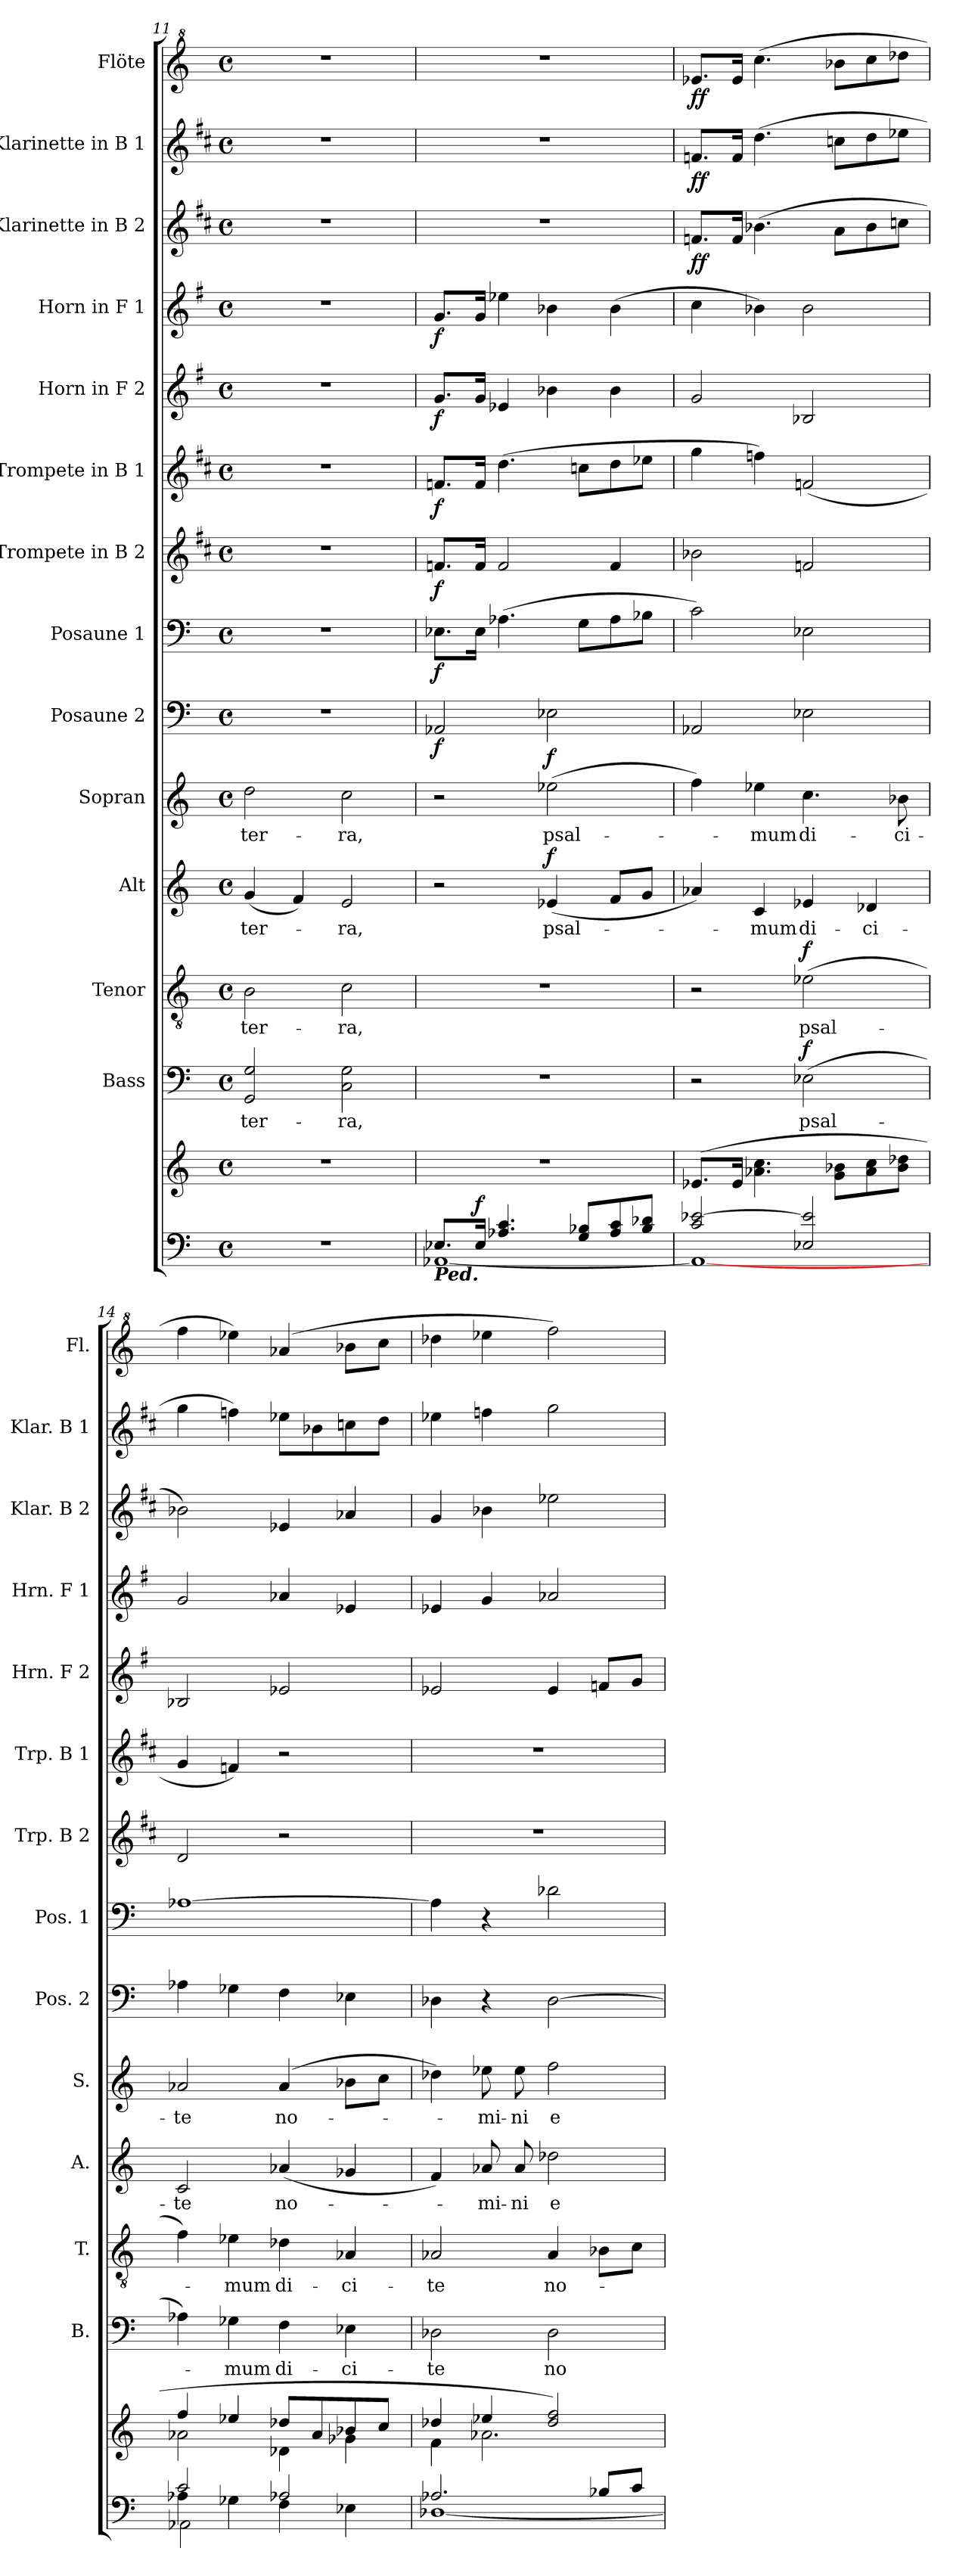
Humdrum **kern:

**kern	**kern	**dynam	**kern	**text	**dynam	**kern	**text	**dynam	**kern	**text	**dynam	**kern	**text	**dynam	**kern	**dynam	**kern	**dynam	**kern	**dynam	**kern	**dynam	**kern	**dynam	**kern	**dynam	**kern	**dynam	**kern	**dynam	**kern	**dynam
*part14	*part14	*part14	*part13	*part13	*part13	*part12	*part12	*part12	*part11	*part11	*part11	*part10	*part10	*part10	*part9	*part9	*part8	*part8	*part7	*part7	*part6	*part6	*part5	*part5	*part4	*part4	*part3	*part3	*part2	*part2	*part1	*part1
*staff15	*staff14	*staff14/15	*staff13	*staff13	*staff13	*staff12	*staff12	*staff12	*staff11	*staff11	*staff11	*staff10	*staff10	*staff10	*staff9	*staff9	*staff8	*staff8	*staff7	*staff7	*staff6	*staff6	*staff5	*staff5	*staff4	*staff4	*staff3	*staff3	*staff2	*staff2	*staff1	*staff1
*	*	*	*I"Bass	*	*	*I"Tenor	*	*	*I"Alt	*	*	*I"Sopran	*	*	*I"Posaune 2	*	*I"Posaune 1	*	*I"Trompete in B 2	*	*I"Trompete in B 1	*	*I"Horn in F 2	*	*I"Horn in F 1	*	*I"Klarinette in B 2	*	*I"Klarinette in B 1	*	*I"Flöte	*
*	*	*	*I'B.	*	*	*I'T.	*	*	*I'A.	*	*	*I'S.	*	*	*I'Pos. 2	*	*I'Pos. 1	*	*I'Trp. B 2	*	*I'Trp. B 1	*	*I'Hrn. F 2	*	*I'Hrn. F 1	*	*I'Klar. B 2	*	*I'Klar. B 1	*	*I'Fl.	*
*clefF4	*clefG2	*	*clefF4	*	*	*clefGv2	*	*	*clefG2	*	*	*clefG2	*	*	*clefF4	*	*clefF4	*	*clefG2	*	*clefG2	*	*clefG2	*	*clefG2	*	*clefG2	*	*clefG2	*	*clefG^2	*
*	*	*	*	*	*	*	*	*	*	*	*	*	*	*	*	*	*	*	*ITrd1c2	*	*ITrd1c2	*	*ITrd4c7	*	*ITrd4c7	*	*ITrd1c2	*	*ITrd1c2	*	*	*
*k[]	*k[]	*	*k[]	*	*	*k[]	*	*	*k[]	*	*	*k[]	*	*	*k[]	*	*k[]	*	*k[]	*	*k[]	*	*k[]	*	*k[]	*	*k[]	*	*k[]	*	*k[]	*
*C:	*C:	*	*C:	*	*	*C:	*	*	*C:	*	*	*C:	*	*	*C:	*	*C:	*	*C:	*	*C:	*	*C:	*	*C:	*	*C:	*	*C:	*	*C:	*
*M4/4	*M4/4	*	*M4/4	*	*	*M4/4	*	*	*M4/4	*	*	*M4/4	*	*	*M4/4	*	*M4/4	*	*M4/4	*	*M4/4	*	*M4/4	*	*M4/4	*	*M4/4	*	*M4/4	*	*M4/4	*
*met(c)	*met(c)	*	*met(c)	*	*	*met(c)	*	*	*met(c)	*	*	*met(c)	*	*	*met(c)	*	*met(c)	*	*met(c)	*	*met(c)	*	*met(c)	*	*met(c)	*	*met(c)	*	*met(c)	*	*met(c)	*
=11	=11	=11	=11	=11	=11	=11	=11	=11	=11	=11	=11	=11	=11	=11	=11	=11	=11	=11	=11	=11	=11	=11	=11	=11	=11	=11	=11	=11	=11	=11	=11	=11
!	!	!	!	!LO:LY:b	!	!	!LO:LY:b	!	!	!LO:LY:b	!	!	!LO:LY:b	!	!	!	!	!	!	!	!	!	!	!	!	!	!	!	!	!	!	!
1r	1r	.	2GG/ 2G/	ter-	.	2B\	ter-	.	(<4g/	ter-	.	2dd\	ter-	.	1r	.	1r	.	1r	.	1r	.	1r	.	1r	.	1r	.	1r	.	1r	.
.	.	.	.	.	.	.	.	.	4f/)	.	.	.	.	.	.	.	.	.	.	.	.	.	.	.	.	.	.	.	.	.	.	.
!	!	!	!	!LO:LY:b	!	!	!LO:LY:b	!	!	!LO:LY:b	!	!	!LO:LY:b	!	!	!	!	!	!	!	!	!	!	!	!	!	!	!	!	!	!	!
.	.	.	2C\ 2G\	-ra,	.	2c\	-ra,	.	2e/	-ra,	.	2cc\	-ra,	.	.	.	.	.	.	.	.	.	.	.	.	.	.	.	.	.	.	.
=12	=12	=12	=12	=12	=12	=12	=12	=12	=12	=12	=12	=12	=12	=12	=12	=12	=12	=12	=12	=12	=12	=12	=12	=12	=12	=12	=12	=12	=12	=12	=12	=12
*^	*	*	*	*	*	*	*	*	*	*	*	*	*	*	*	*	*	*	*	*	*	*	*	*	*	*	*	*	*	*	*	*
!LO:TX:b:Bi:t=Ped.	!	!	!	!	!	!	!	!	!	!	!	!	!	!	!	!	!	!	!	!	!	!	!	!	!	!	!	!	!	!	!	!	!
!	!	!	!	!	!	!	!	!	!	!	!	!	!	!	!	!	!LO:DY:b	!	!LO:DY:b	!	!LO:DY:b	!	!LO:DY:b	!	!LO:DY:b	!	!LO:DY:b	!	!	!	!	!	!
8.E-X/L	[<1AA-X	1r	.	1r	.	.	1r	.	.	2r	.	.	2r	.	.	2AA-X/	f	8.E-X\L	f	8.e-X/L	f	8.e-X/L	f	8.c/L	f	8.c/L	f	1r	.	1r	.	1r	.
!	!	!	!LO:DY:a=2	!	!	!	!	!	!	!	!	!	!	!	!	!	!	!	!	!	!	!	!	!	!	!	!	!	!	!	!	!	!
16E-/Jk	.	.	f	.	.	.	.	.	.	.	.	.	.	.	.	.	.	16E-\Jk	.	16e-/Jk	.	16e-/Jk	.	16c/Jk	.	16c/Jk	.	.	.	.	.	.	.
4.A-X/ 4.c/	.	.	.	.	.	.	.	.	.	.	.	.	.	.	.	.	.	(>4.A-X\	.	2e-/	.	(>4.cc\	.	4A-X/	.	4a-X\	.	.	.	.	.	.	.
!	!	!	!	!	!	!	!	!	!	!	!LO:LY:b	!LO:DY:a	!	!LO:LY:b	!LO:DY:a	!	!	!	!	!	!	!	!	!	!	!	!	!	!	!	!	!	!
.	.	.	.	.	.	.	.	.	.	(<4e-X/	psal-	f	(>2ee-X\	psal-	f	2E-X\	.	.	.	.	.	.	.	4e-X\	.	4e-X\	.	.	.	.	.	.	.
8G/ 8B-X/L	.	.	.	.	.	.	.	.	.	.	.	.	.	.	.	.	.	8G\L	.	.	.	8b-X\L	.	.	.	.	.	.	.	.	.	.	.
8A-/ 8c/	.	.	.	.	.	.	.	.	.	8f/L	.	.	.	.	.	.	.	8A-\	.	4e-/	.	8cc\	.	4e-\	.	(>4e-\	.	.	.	.	.	.	.
8B-/ 8d-X/J	.	.	.	.	.	.	.	.	.	8g/J	.	.	.	.	.	.	.	8B-X\J	.	.	.	8dd-X\J	.	.	.	.	.	.	.	.	.	.	.
=13	=13	=13	=13	=13	=13	=13	=13	=13	=13	=13	=13	=13	=13	=13	=13	=13	=13	=13	=13	=13	=13	=13	=13	=13	=13	=13	=13	=13	=13	=13	=13	=13	=13
!	!	!	!	!	!	!	!	!	!	!	!	!	!	!	!	!	!	!	!	!	!	!	!	!	!	!	!	!	!LO:DY:b	!	!LO:DY:b	!	!LO:DY:b
2c/ [>2e-X/	1AA-_	(>8.e-X/L	.	2r	.	.	2r	.	.	4a-X/)	.	.	4ff\)	.	.	2AA-X/	.	2c\)	.	2a-X\	.	4ff\	.	2c/	.	4f\	.	8.e-X/L	ff	8.e-X/L	ff	8.ee-X/L	ff
.	.	16e-/Jk	.	.	.	.	.	.	.	.	.	.	.	.	.	.	.	.	.	.	.	.	.	.	.	.	.	16e-/Jk	.	16e-/Jk	.	16ee-/Jk	.
!	!	!	!	!	!	!	!	!	!	!	!LO:LY:b	!	!	!LO:LY:b	!	!	!	!	!	!	!	!	!	!	!	!	!	!	!	!	!	!	!
.	.	4.a-X\ 4.cc\	.	.	.	.	.	.	.	4c/	-mum	.	4ee-X\	-mum	.	.	.	.	.	.	.	4ee-X\)	.	.	.	4e-X\)	.	(>4.a-X\	.	(>4.cc\	.	(>4.ccc\	.
!	!	!	!	!	!LO:LY:b	!LO:DY:a	!	!LO:LY:b	!LO:DY:a	!	!LO:LY:b	!	!	!LO:LY:b	!	!	!	!	!	!	!	!	!	!	!	!	!	!	!	!	!	!	!
2E-X/ 2e-/]	.	.	.	(>2E-X\	psal-	f	(>2e-X\	psal-	f	4e-X/	di-	.	4.cc\	di-	.	2E-X\	.	2E-X\	.	2e-X/	.	(<2e-X/	.	2E-X/	.	2e-\	.	.	.	.	.	.	.
.	.	8g\ 8b-X\L	.	.	.	.	.	.	.	.	.	.	.	.	.	.	.	.	.	.	.	.	.	.	.	.	.	8g\L	.	8b-X\L	.	8bb-X\L	.
!	!	!	!	!	!	!	!	!	!	!	!LO:LY:b	!	!	!	!	!	!	!	!	!	!	!	!	!	!	!	!	!	!	!	!	!	!
.	.	8a-\ 8cc\	.	.	.	.	.	.	.	4d-X/	-ci-	.	.	.	.	.	.	.	.	.	.	.	.	.	.	.	.	8a-\	.	8cc\	.	8ccc\	.
!	!	!	!	!	!	!	!	!	!	!	!	!	!	!LO:LY:b	!	!	!	!	!	!	!	!	!	!	!	!	!	!	!	!	!	!	!
.	.	8b-\ 8dd-X\J	.	.	.	.	.	.	.	.	.	.	8b-X\	-ci-	.	.	.	.	.	.	.	.	.	.	.	.	.	8b-X\J	.	8dd-X\J	.	8ddd-X\J	.
=14	=14	=14	=14	=14	=14	=14	=14	=14	=14	=14	=14	=14	=14	=14	=14	=14	=14	=14	=14	=14	=14	=14	=14	=14	=14	=14	=14	=14	=14	=14	=14	=14	=14
*	*^	*^	*	*	*	*	*	*	*	*	*	*	*	*	*	*	*	*	*	*	*	*	*	*	*	*	*	*	*	*	*	*	*
!	!	!	!	!	!	!	!	!	!	!	!	!	!LO:LY:b	!	!	!LO:LY:b	!	!	!	!	!	!	!	!	!	!	!	!	!	!	!	!	!	!	!
2c/	4A-X\	2AA-\	4ff/	2a-X\	.	4A-X\)	.	.	4f\)	.	.	2c/	-te	.	2a-X/	-te	.	4A-X\	.	[1A-X	.	2c/	.	4f/	.	2E-X/	.	2c/	.	2a-X\)	.	4ff\	.	4fff\	.
!	!	!	!	!	!	!	!LO:LY:b	!	!	!LO:LY:b	!	!	!	!	!	!	!	!	!	!	!	!	!	!	!	!	!	!	!	!	!	!	!	!	!
.	4G-X\	.	4ee-X/	.	.	4G-X\	-mum	.	4e-X\	-mum	.	.	.	.	.	.	.	4G-X\	.	.	.	.	.	4e-X/)	.	.	.	.	.	.	.	4ee-X\)	.	4eee-X\)	.
!	!	!	!	!	!	!	!LO:LY:b	!	!	!LO:LY:b	!	!	!LO:LY:b	!	!	!LO:LY:b	!	!	!	!	!	!	!	!	!	!	!	!	!	!	!	!	!	!	!
2A-X/	4F\	2ryy	8dd-X/L	4d-X\	.	4F\	di-	.	4d-X\	di-	.	(<4a-X/	no-	.	(4a-/	no-	.	4F\	.	.	.	2r	.	2r	.	2A-X/	.	4d-X/	.	4d-X/	.	8dd-X\L	.	(4aa-X/	.
.	.	.	8a-/	.	.	.	.	.	.	.	.	.	.	.	.	.	.	.	.	.	.	.	.	.	.	.	.	.	.	.	.	8a-X\	.	.	.
!	!	!	!	!	!	!	!LO:LY:b	!	!	!LO:LY:b	!	!	!	!	!	!	!	!	!	!	!	!	!	!	!	!	!	!	!	!	!	!	!	!	!
.	4E-X\	.	8b-X/	4g-X\	.	4E-X\	-ci-	.	4A-X/	-ci-	.	4g-X/	.	.	8b-X\L	.	.	4E-X\	.	.	.	.	.	.	.	.	.	4A-X/	.	4g-X/	.	8b-X\	.	8bb-X\L	.
.	.	.	8cc/J	.	.	.	.	.	.	.	.	.	.	.	8cc\J	.	.	.	.	.	.	.	.	.	.	.	.	.	.	.	.	8cc\J	.	8ccc\J	.
*	*v	*v	*	*	*	*	*	*	*	*	*	*	*	*	*	*	*	*	*	*	*	*	*	*	*	*	*	*	*	*	*	*	*	*	*
!!LO:PB:g=z
=15	=15	=15	=15	=15	=15	=15	=15	=15	=15	=15	=15	=15	=15	=15	=15	=15	=15	=15	=15	=15	=15	=15	=15	=15	=15	=15	=15	=15	=15	=15	=15	=15	=15	=15
!	!	!	!	!	!	!LO:LY:b	!	!	!LO:LY:b	!	!	!	!	!	!	!	!	!	!	!	!	!	!	!	!	!	!	!	!	!	!	!	!	!
2.A-X/	[<1D-X	4dd-X/	4f\	.	2D-X\	-te	.	2A-X/	-te	.	4f/)	.	.	4dd-X\)	.	.	4D-X\	.	4A-\]	.	1r	.	1r	.	2A-X/	.	4A-X/	.	4f/	.	4dd-X\	.	4ddd-X\	.
!	!	!	!	!	!	!	!	!	!	!	!	!LO:LY:b	!	!	!LO:LY:b	!	!	!	!	!	!	!	!	!	!	!	!	!	!	!	!	!	!	!
.	.	4ee-X/	2.a-X\	.	.	.	.	.	.	.	8a-X/	-mi-	.	8ee-X\	-mi-	.	4r	.	4r	.	.	.	.	.	.	.	4c/	.	4a-X\	.	4ee-X\	.	4eee-X\	.
!	!	!	!	!	!	!	!	!	!	!	!	!LO:LY:b	!	!	!LO:LY:b	!	!	!	!	!	!	!	!	!	!	!	!	!	!	!	!	!	!	!
.	.	.	.	.	.	.	.	.	.	.	8a-/	-ni	.	8ee-\	-ni	.	.	.	.	.	.	.	.	.	.	.	.	.	.	.	.	.	.	.
!	!	!	!	!	!	!LO:LY:b	!	!	!LO:LY:b	!	!	!LO:LY:b	!	!	!LO:LY:b	!	!	!	!	!	!	!	!	!	!	!	!	!	!	!	!	!	!	!
.	.	2dd-/ 2ff/)	.	.	2D-\	no-	.	4A-/	no-	.	2dd-X\	e-	.	2ff\	e-	.	[2D-\	.	2d-X\	.	.	.	.	.	4A-/	.	2d-X/	.	2dd-X\	.	2ff\	.	2fff\)	.
8B-X/L	.	.	.	.	.	.	.	8B-X\L	.	.	.	.	.	.	.	.	.	.	.	.	.	.	.	.	8B-X/L	.	.	.	.	.	.	.	.	.
8c/J	.	.	.	.	.	.	.	8c\J	.	.	.	.	.	.	.	.	.	.	.	.	.	.	.	.	8c/J	.	.	.	.	.	.	.	.	.
*v	*v	*	*	*	*	*	*	*	*	*	*	*	*	*	*	*	*	*	*	*	*	*	*	*	*	*	*	*	*	*	*	*	*	*
*	*v	*v	*	*	*	*	*	*	*	*	*	*	*	*	*	*	*	*	*	*	*	*	*	*	*	*	*	*	*	*	*	*	*
=	=	=	=	=	=	=	=	=	=	=	=	=	=	=	=	=	=	=	=	=	=	=	=	=	=	=	=	=	=	=	=	=
*-	*-	*-	*-	*-	*-	*-	*-	*-	*-	*-	*-	*-	*-	*-	*-	*-	*-	*-	*-	*-	*-	*-	*-	*-	*-	*-	*-	*-	*-	*-	*-	*-
